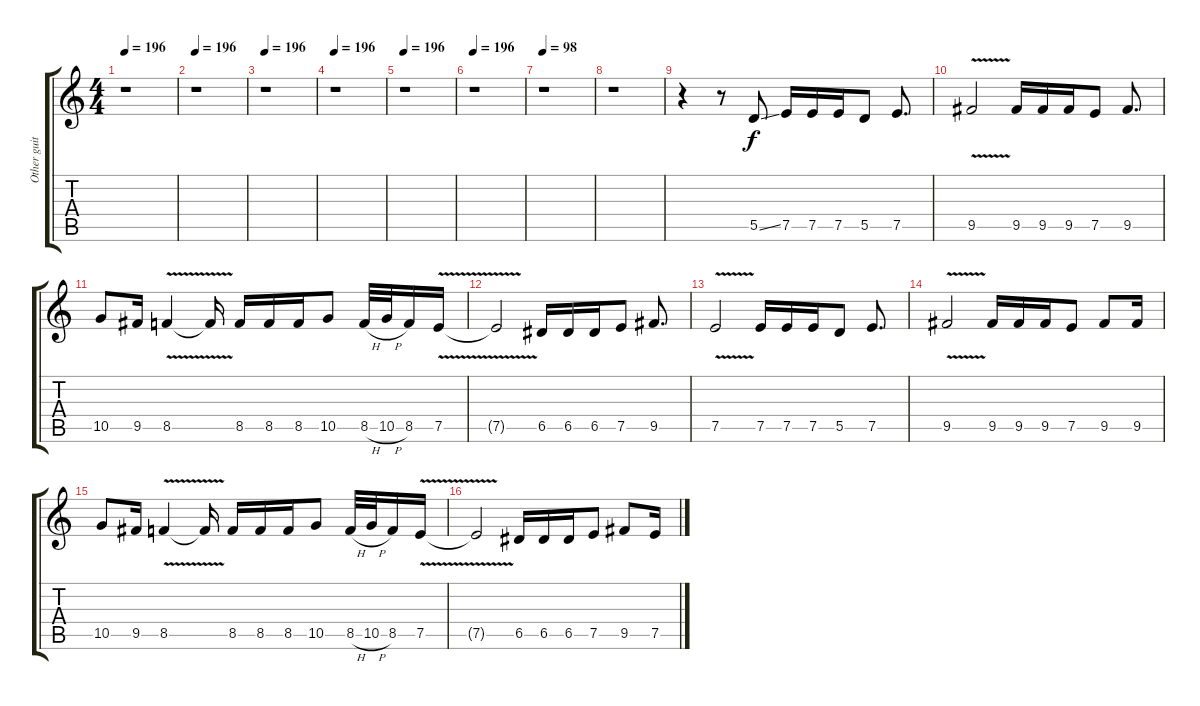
\track ("Other guitar 2" "Other guit") {instrument overdrivenguitar}
\staff {score tabs}
\tuning (E4 B3 G3 D3 A2 E2) {hide}
\ts (4 4)
\tempo 196
\clef g2
\ks c
r.1{dy f} |
\tempo 196
r.1 |
\tempo 196
r.1 |
\tempo 196
r.1 |
\tempo 196
r.1 |
\tempo 196
r.1 |
\tempo 98
r.1 |
r.1 |
r.4 r.8 5.5{ss}.8 7.5.16 7.5.16 7.5.16 5.5.8 7.5.8{d} |
9.5{v}.2 9.5.16 9.5.16 9.5.16 7.5.8 9.5.8{d} |
10.5.8 9.5.16 8.5{v}.4 8.5{t}.16 8.5.16 8.5.16 8.5.16 10.5.8 8.5{h}.32 10.5{h}.32 8.5.16 7.5{v}.16 |
7.5{t}.2 6.5.16 6.5.16 6.5.16 7.5.8 9.5.8{d} |
7.5{v}.2 7.5.16 7.5.16 7.5.16 5.5.8 7.5.8{d} |
9.5{v}.2 9.5.16 9.5.16 9.5.16 7.5.8 9.5.8 9.5.16 |
10.5.8 9.5.16 8.5{v}.4 8.5{t}.16 8.5.16 8.5.16 8.5.16 10.5.8 8.5{h}.32 10.5{h}.32 8.5.16 7.5{v}.16 |
7.5{t}.2 6.5.16 6.5.16 6.5.16 7.5.8 9.5.8 7.5.16
